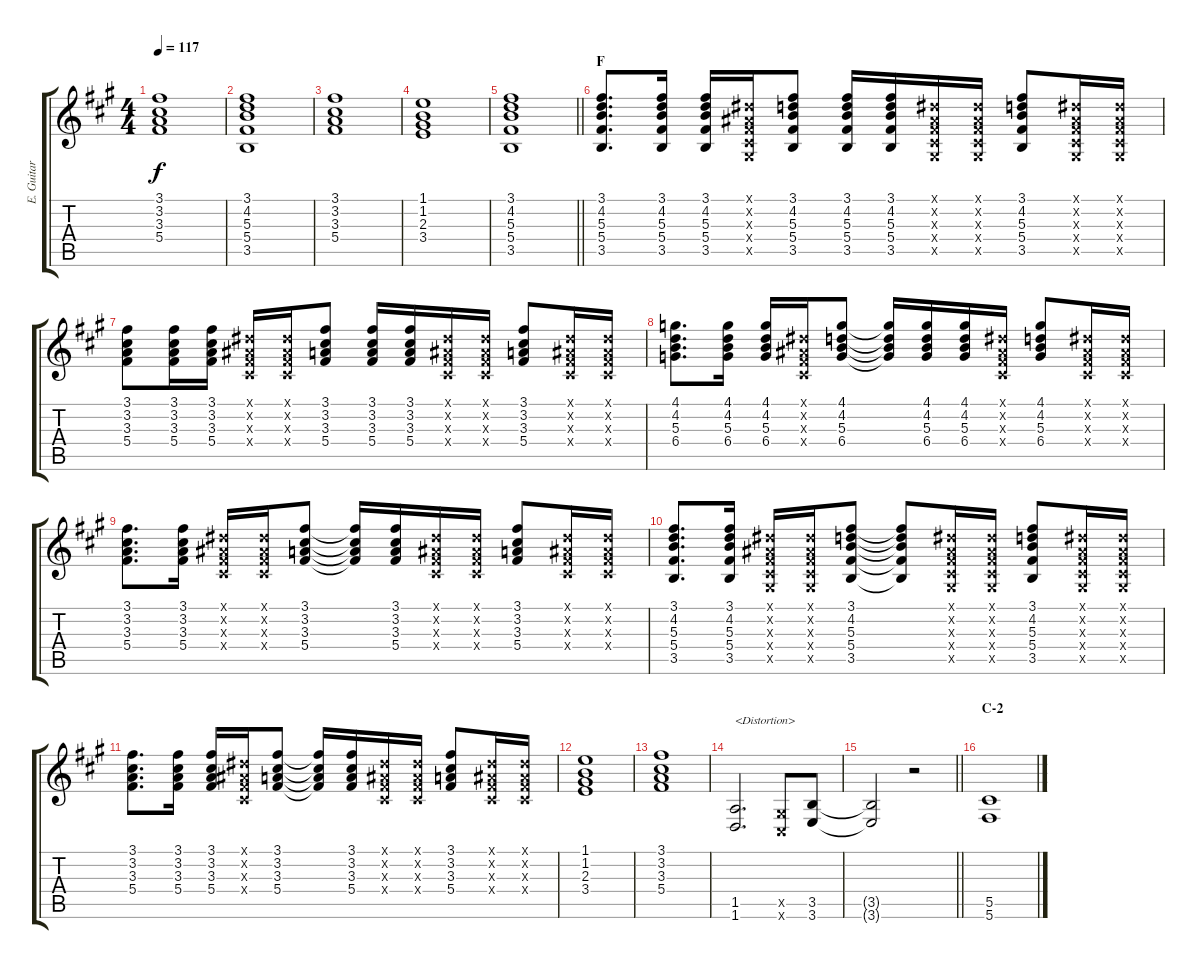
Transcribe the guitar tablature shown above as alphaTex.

\track ("E. Guitar I" "E. Guitar ") {instrument overdrivenguitar}
\staff {score tabs}
\tuning (Eb4 Bb3 Gb3 Db3 Ab2 Db2) {hide}
\ts (4 4)
\tempo 117
\clef g2
\ks a
(3.1 3.2 3.3 5.4).1{dy f} |
(3.1 4.2 5.3 5.4 3.5).1 |
(3.1 3.2 3.3 5.4).1 |
(1.1 1.2 2.3 3.4).1 |
\barLineRight lightlight
(3.1 4.2 5.3 5.4 3.5).1 |
\section ("" "F")
(3.1 4.2 5.3 5.4 3.5).8{d} (3.1 4.2 5.3 5.4 3.5).16 (3.1 4.2 5.3 5.4 3.5).16 (0.1{x} 0.2{x} 0.3{x} 0.4{x} 0.5{x}).16 (3.1 4.2 5.3 5.4 3.5).8 (3.1 4.2 5.3 5.4 3.5).16 (3.1 4.2 5.3 5.4 3.5).16 (0.1{x} 0.2{x} 0.3{x} 0.4{x} 0.5{x}).16 (0.1{x} 0.2{x} 0.3{x} 0.4{x} 0.5{x}).16 (3.1 4.2 5.3 5.4 3.5).8 (0.1{x} 0.2{x} 0.3{x} 0.4{x} 0.5{x}).16 (0.1{x} 0.2{x} 0.3{x} 0.4{x} 0.5{x}).16 |
(3.1 3.2 3.3 5.4).8 (3.1 3.2 3.3 5.4).16 (3.1 3.2 3.3 5.4).16 (0.1{x} 0.2{x} 0.3{x} 0.4{x}).16 (0.1{x} 0.2{x} 0.3{x} 0.4{x}).16 (3.1 3.2 3.3 5.4).8 (3.1 3.2 3.3 5.4).16 (3.1 3.2 3.3 5.4).16 (0.1{x} 0.2{x} 0.3{x} 0.4{x}).16 (0.1{x} 0.2{x} 0.3{x} 0.4{x}).16 (3.1 3.2 3.3 5.4).8 (0.1{x} 0.2{x} 0.3{x} 0.4{x}).16 (0.1{x} 0.2{x} 0.3{x} 0.4{x}).16 |
(4.1 4.2 5.3 6.4).8{d} (4.1 4.2 5.3 6.4).16 (4.1 4.2 5.3 6.4).16 (0.1{x} 0.2{x} 0.3{x} 0.4{x}).16 (4.1 4.2 5.3 6.4).8 (4.1{t} 4.2{t} 5.3{t} 6.4{t}).16 (4.1 4.2 5.3 6.4).16 (4.1 4.2 5.3 6.4).16 (0.1{x} 0.2{x} 0.3{x} 0.4{x}).16 (4.1 4.2 5.3 6.4).8 (0.1{x} 0.2{x} 0.3{x} 0.4{x}).16 (0.1{x} 0.2{x} 0.3{x} 0.4{x}).16 |
(3.1 3.2 3.3 5.4).8{d} (3.1 3.2 3.3 5.4).16 (0.1{x} 0.2{x} 0.3{x} 0.4{x}).16 (0.1{x} 0.2{x} 0.3{x} 0.4{x}).16 (3.1 3.2 3.3 5.4).8 (3.1{t} 3.2{t} 3.3{t} 5.4{t}).16 (3.1 3.2 3.3 5.4).16 (0.1{x} 0.2{x} 0.3{x} 0.4{x}).16 (0.1{x} 0.2{x} 0.3{x} 0.4{x}).16 (3.1 3.2 3.3 5.4).8 (0.1{x} 0.2{x} 0.3{x} 0.4{x}).16 (0.1{x} 0.2{x} 0.3{x} 0.4{x}).16 |
(3.1 4.2 5.3 5.4 3.5).8{d} (3.1 4.2 5.3 5.4 3.5).16 (0.1{x} 0.2{x} 0.3{x} 0.4{x} 0.5{x}).16 (0.1{x} 0.2{x} 0.3{x} 0.4{x} 0.5{x}).16 (3.1 4.2 5.3 5.4 3.5).8 (3.1{t} 4.2{t} 5.3{t} 5.4{t} 3.5{t}).8 (0.1{x} 0.2{x} 0.3{x} 0.4{x} 0.5{x}).16 (0.1{x} 0.2{x} 0.3{x} 0.4{x} 0.5{x}).16 (3.1 4.2 5.3 5.4 3.5).8 (0.1{x} 0.2{x} 0.3{x} 0.4{x} 0.5{x}).16 (0.1{x} 0.2{x} 0.3{x} 0.4{x} 0.5{x}).16 |
(3.1 3.2 3.3 5.4).8{d} (3.1 3.2 3.3 5.4).16 (3.1 3.2 3.3 5.4).16 (0.1{x} 0.2{x} 0.3{x} 0.4{x}).16 (3.1 3.2 3.3 5.4).8 (3.1{t} 3.2{t} 3.3{t} 5.4{t}).16 (3.1 3.2 3.3 5.4).16 (0.1{x} 0.2{x} 0.3{x} 0.4{x}).16 (0.1{x} 0.2{x} 0.3{x} 0.4{x}).16 (3.1 3.2 3.3 5.4).8 (0.1{x} 0.2{x} 0.3{x} 0.4{x}).16 (0.1{x} 0.2{x} 0.3{x} 0.4{x}).16 |
(1.1 1.2 2.3 3.4).1 |
(3.1 3.2 3.3 5.4).1 |
(1.5 1.6).2{d txt "<Distortion>" instrument overdrivenguitar} (0.5{x} 0.6{x}).8 (3.5 3.6).8 |
\barLineRight lightlight
(3.5{t} 3.6{t}).2 r.2 |
\section ("" "C-2")
(5.5 5.6).1
